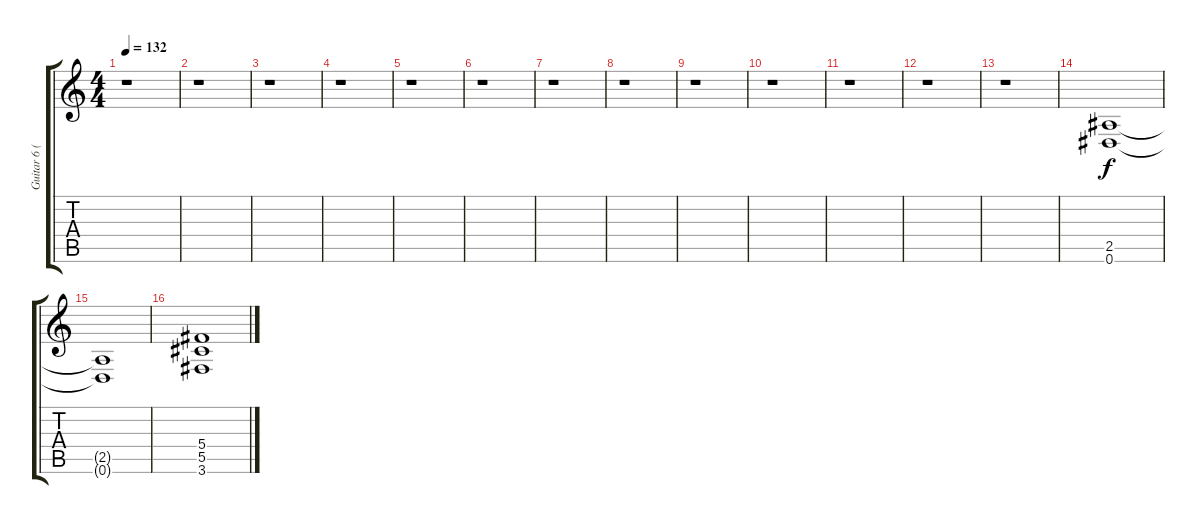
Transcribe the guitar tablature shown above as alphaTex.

\track ("Guitar 6 (solo)" "Guitar 6 (") {instrument distortionguitar}
\staff {score tabs}
\tuning (Eb4 Bb3 Gb3 Db3 Ab2 Eb2) {hide}
\ts (4 4)
\tempo 132
\clef g2
\ks c
r.1{dy f} |
r.1 |
r.1 |
r.1 |
r.1 |
r.1 |
r.1 |
r.1 |
r.1 |
r.1 |
r.1 |
r.1 |
r.1 |
(2.5 0.6).1 |
(2.5{t} 0.6{t}).1 |
(5.4 5.5 3.6).1
